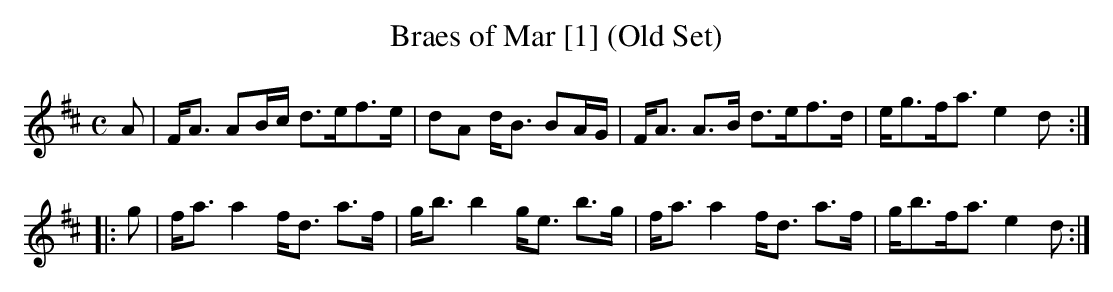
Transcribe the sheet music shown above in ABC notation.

X:1
T:Braes of Mar [1] (Old Set)
M:C
L:1/8
K:D
A|F<A AB/c/ d>ef>e|dA d<B BA/G/|F<A A>B d>ef>d|e<gf<a e2d:|
|:g|f<a a2 f<d a>f|g<b b2 g<e b>g|f<a a2 f<d a>f|g<bf<a e2d:|]
